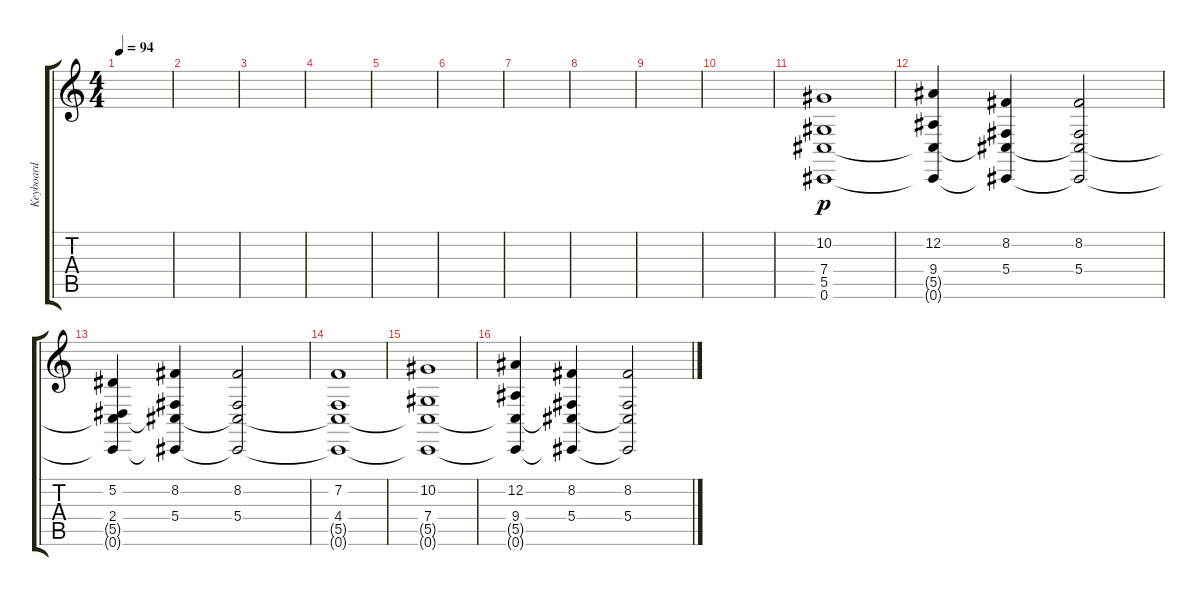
\track ("Keyboard" "Keyboard") {instrument stringensemble1}
\staff {score tabs}
\tuning (Eb4 Bb3 Gb3 Db3 Ab2 Db2) {hide}
\ts (4 4)
\tempo 94
\clef g2
\ks c
|
|
|
|
|
|
|
|
|
|
(10.2 7.4 5.5 0.6).1{dy p} |
(12.2 9.4 5.5{t} 0.6{t}).4 (8.2 5.4 5.5{t} 0.6{t}).4 (8.2 5.4 5.5{t} 0.6{t}).2 |
(5.2 2.4 5.5{t} 0.6{t}).4 (8.2 5.4 5.5{t} 0.6{t}).4 (8.2 5.4 5.5{t} 0.6{t}).2 |
(7.2 4.4 5.5{t} 0.6{t}).1 |
(10.2 7.4 5.5{t} 0.6{t}).1 |
(12.2 9.4 5.5{t} 0.6{t}).4 (8.2 5.4 5.5{t} 0.6{t}).4 (8.2 5.4 5.5{t} 0.6{t}).2
